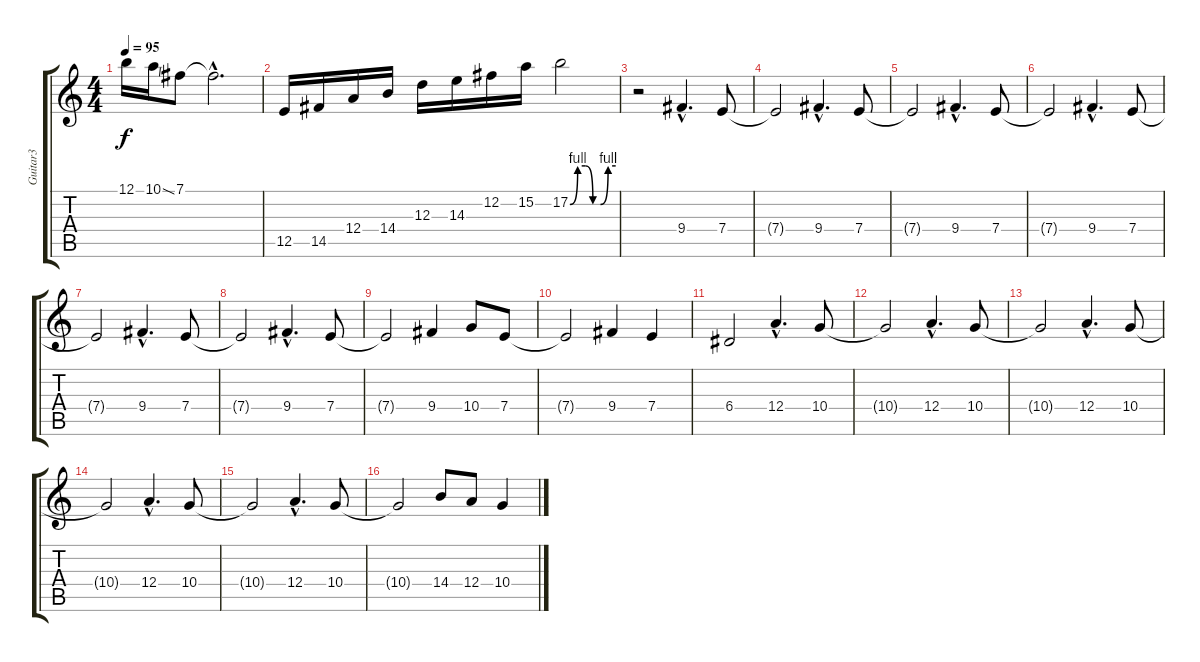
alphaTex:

\track ("Guitar3" "Guitar3") {instrument overdrivenguitar}
\staff {score tabs}
\tuning (B3 Gb3 D3 A2 E2 B1) {hide}
\ts (4 4)
\tempo 95
\clef g2
\ks c
12.1.16{dy f} 10.1{ss}.16 7.1.8 7.1{hac t}.2{d} |
12.5.16 14.5.16 12.4.16 14.4.16 12.3.16 14.3.16 12.2.16 15.2.16 17.2{be (custom 0 0 10 4 20 4 30 0 40 0 50 4 60 4)}.2 |
r.2 9.4{hac}.4{d} 7.4.8 |
7.4{t}.2 9.4{hac}.4{d} 7.4.8 |
7.4{t}.2 9.4{hac}.4{d} 7.4.8 |
7.4{t}.2 9.4{hac}.4{d} 7.4.8 |
7.4{t}.2 9.4{hac}.4{d} 7.4.8 |
7.4{t}.2 9.4{hac}.4{d} 7.4.8 |
7.4{t}.2 9.4.4 10.4.8 7.4.8 |
7.4{t}.2 9.4.4 7.4.4 |
6.4.2 12.4{hac}.4{d} 10.4.8 |
10.4{t}.2 12.4{hac}.4{d} 10.4.8 |
10.4{t}.2 12.4{hac}.4{d} 10.4.8 |
10.4{t}.2 12.4{hac}.4{d} 10.4.8 |
10.4{t}.2 12.4{hac}.4{d} 10.4.8 |
10.4{t}.2 14.4.8 12.4.8 10.4.4
